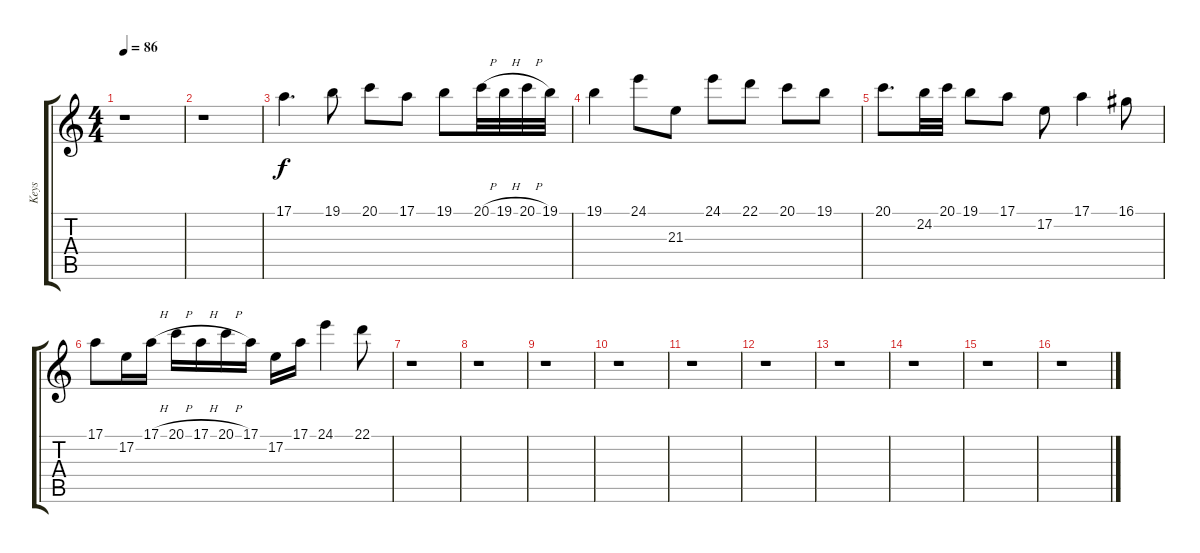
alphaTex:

\track ("Keys" "Keys") {instrument drawbarorgan}
\staff {score tabs}
\tuning (E4 B3 G3 D3 A2 E2) {hide}
\ts (4 4)
\tempo 86
\clef g2
\ks c
r.1{dy f} |
r.1 |
17.1.4{d} 19.1.8 20.1.8 17.1.8 19.1.8 20.1{h}.32 19.1{h}.32 20.1{h}.32 19.1.32 |
19.1.4 24.1.8 21.3.8 24.1.8 22.1.8 20.1.8 19.1.8 |
20.1.8{d} 24.2.32 20.1.32 19.1.8 17.1.8 17.2.8 17.1.4 16.1.8 |
17.1.8 17.2.16 17.1{h}.16 20.1{h}.16 17.1{h}.16 20.1{h}.16 17.1.16 17.2.16 17.1.16 24.1.4 22.1.8 |
r.1 |
r.1 |
r.1 |
r.1 |
r.1 |
r.1 |
r.1 |
r.1 |
r.1 |
r.1
